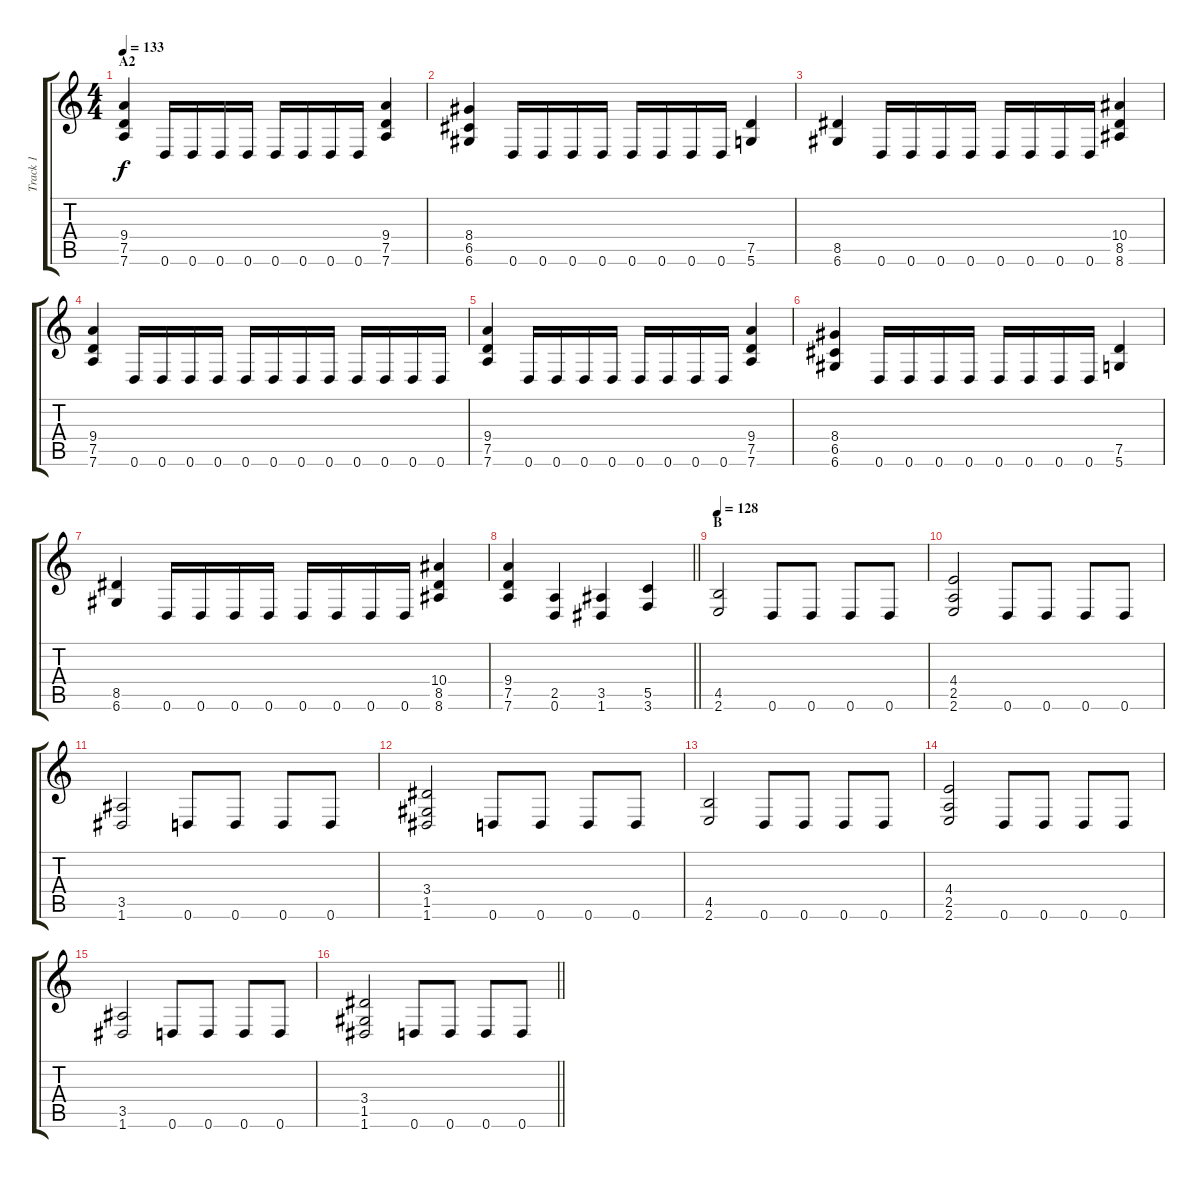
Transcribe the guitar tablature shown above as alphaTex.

\track ("Track 1" "Track 1") {instrument overdrivenguitar}
\staff {score tabs}
\tuning (D4 A3 F3 C3 G2 D2) {hide}
\ts (4 4)
\section ("" "A2")
\tempo 133
\clef g2
\ks c
(9.4 7.5 7.6).4{dy f} 0.6.16 0.6.16 0.6.16 0.6.16 0.6.16 0.6.16 0.6.16 0.6.16 (9.4 7.5 7.6).4 |
(8.4 6.5 6.6).4 0.6.16 0.6.16 0.6.16 0.6.16 0.6.16 0.6.16 0.6.16 0.6.16 (7.5 5.6).4 |
(8.5 6.6).4 0.6.16 0.6.16 0.6.16 0.6.16 0.6.16 0.6.16 0.6.16 0.6.16 (10.4 8.5 8.6).4 |
(9.4 7.5 7.6).4 0.6.16 0.6.16 0.6.16 0.6.16 0.6.16 0.6.16 0.6.16 0.6.16 0.6.16 0.6.16 0.6.16 0.6.16 |
(9.4 7.5 7.6).4 0.6.16 0.6.16 0.6.16 0.6.16 0.6.16 0.6.16 0.6.16 0.6.16 (9.4 7.5 7.6).4 |
(8.4 6.5 6.6).4 0.6.16 0.6.16 0.6.16 0.6.16 0.6.16 0.6.16 0.6.16 0.6.16 (7.5 5.6).4 |
(8.5 6.6).4 0.6.16 0.6.16 0.6.16 0.6.16 0.6.16 0.6.16 0.6.16 0.6.16 (10.4 8.5 8.6).4 |
\barLineRight lightlight
(9.4 7.5 7.6).4 (2.5 0.6).4 (3.5 1.6).4 (5.5 3.6).4 |
\section ("" "B")
\tempo 128
(4.5 2.6).2 0.6.8 0.6.8 0.6.8 0.6.8 |
(4.4 2.5 2.6).2 0.6.8 0.6.8 0.6.8 0.6.8 |
(3.5 1.6).2 0.6.8 0.6.8 0.6.8 0.6.8 |
(3.4 1.5 1.6).2 0.6.8 0.6.8 0.6.8 0.6.8 |
(4.5 2.6).2 0.6.8 0.6.8 0.6.8 0.6.8 |
(4.4 2.5 2.6).2 0.6.8 0.6.8 0.6.8 0.6.8 |
(3.5 1.6).2 0.6.8 0.6.8 0.6.8 0.6.8 |
\barLineRight lightlight
(3.4 1.5 1.6).2 0.6.8 0.6.8 0.6.8 0.6.8
